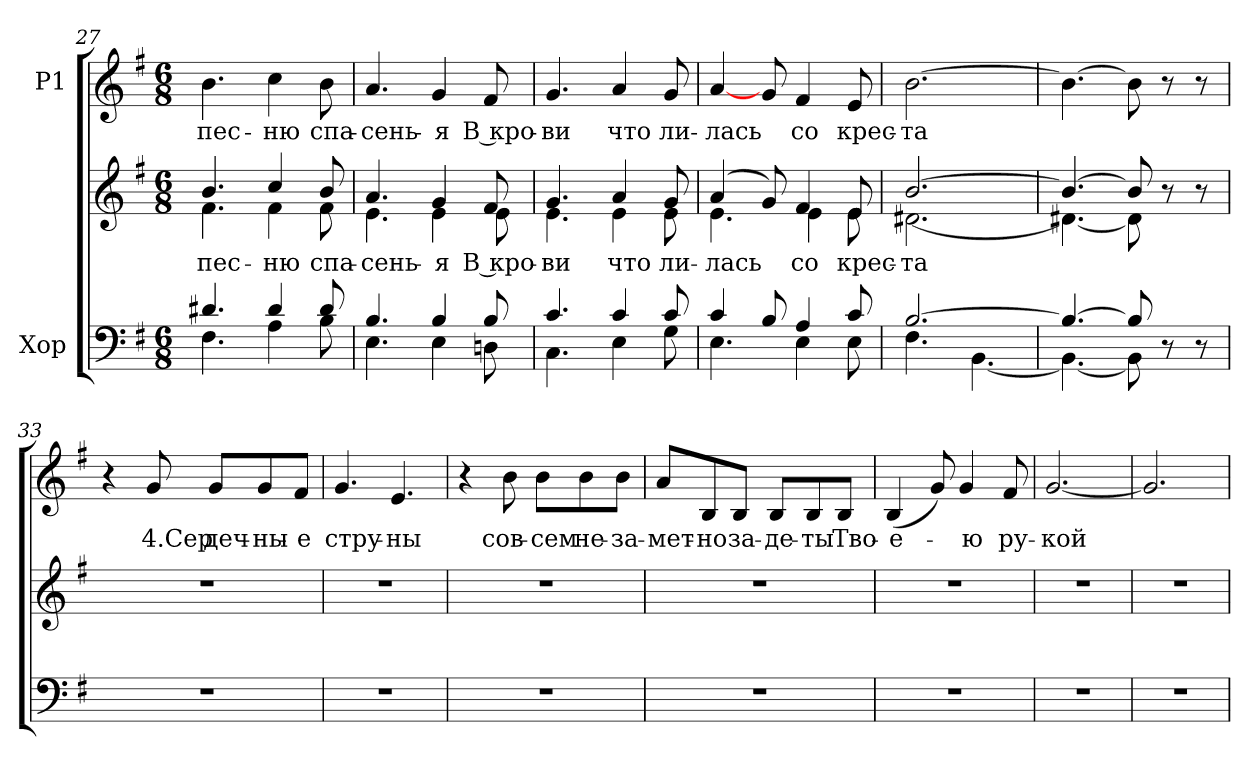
**kern	**kern	**text	**kern	**text
*part2	*part2	*part2	*part1	*part1
*staff3	*staff2	*staff2	*staff1	*staff1
*I"Хор	*	*	*I"P1	*
*clefF4	*clefG2	*	*clefG2	*
*k[f#]	*k[f#]	*	*k[f#]	*
*e:	*e:	*	*e:	*
*M6/8	*M6/8	*	*M6/8	*
=27	=27	=27	=27	=27
*^	*	*	*	*
!	!	!	!LO:LY:b:color=#000000	!	!
*	*	*^	*	*	*
!	!	!	!	!	!	!LO:LY:b:color=#000000
4.d#Xi/	4.F#i\	4.bi/	4.f#i\	пес-	4.bi\	пес-
!	!	!	!	!LO:LY:b:color=#000000	!	!
!	!	!	!	!	!	!LO:LY:b:color=#000000
4d#i/	4Ai\	4cci/	4f#i\	-ню	4cci\	-ню
!	!	!	!	!LO:LY:b:color=#000000	!	!
!	!	!	!	!	!	!LO:LY:b:color=#000000
8d#i/	8Bi\	8bi/	8f#i\	спа-	8bi\	спа-
!!LO:LB:g=z
=28	=28	=28	=28	=28	=28	=28
!	!	!	!	!LO:LY:b:color=#000000	!	!
!	!	!	!	!	!	!LO:LY:b:color=#000000
4.Bi/	4.Ei\	4.ai/	4.ei\	-сень-	4.ai/	-сень-
!	!	!	!	!LO:LY:b:color=#000000	!	!
!	!	!	!	!	!	!LO:LY:b:color=#000000
4Bi/	4Ei\	4gi/	4ei\	-я	4gi/	-я
!	!	!	!	!LO:LY:b:color=#000000	!	!
!	!	!	!	!	!	!LO:LY:b:color=#000000
8Bi/	8Dni\	8f#i/	8ei\	В кро-	8f#i/	В кро-
=29	=29	=29	=29	=29	=29	=29
!	!	!	!	!LO:LY:b:color=#000000	!	!
!	!	!	!	!	!	!LO:LY:b:color=#000000
4.ci/	4.Ci\	4.gi/	4.ei\	-ви	4.gi/	-ви
!	!	!	!	!LO:LY:b:color=#000000	!	!
!	!	!	!	!	!	!LO:LY:b:color=#000000
4ci/	4Ei\	4ai/	4ei\	что	4ai/	что
!	!	!	!	!LO:LY:b:color=#000000	!	!
!	!	!	!	!	!	!LO:LY:b:color=#000000
8ci/	8Gi\	8gi/	8ei\	ли-	8gi/	ли-
=30	=30	=30	=30	=30	=30	=30
!	!	!	!	!LO:LY:b:color=#000000	!	!
!	!	!	!	!	!	!LO:LY:b:color=#000000
4ci/	4.Ei\	(4ai/	4.ei\	-лась	[<4ai/	-лась
8Bi/	.	8gi/)	.	.	8gi/	.
!	!	!	!	!LO:LY:b:color=#000000	!	!
!	!	!	!	!	!	!LO:LY:b:color=#000000
4Ai/	4Ei\	4f#i/	4ei\	со	4f#i/	со
!	!	!	!	!LO:LY:b:color=#000000	!	!
!	!	!	!	!	!	!LO:LY:b:color=#000000
8ci/	8Ei\	8ei/	8ei\	крес-	8ei/	крес-
=31	=31	=31	=31	=31	=31	=31
!	!	!	!	!LO:LY:b:color=#000000	!	!
!	!	!	!	!	!	!LO:LY:b:color=#000000
[>2.Bi/	4.F#i\	[>2.bi/	[<2.d#Xi\	-та	[>2.bi\	-та
.	[<4.BBi\	.	.	.	.	.
=32	=32	=32	=32	=32	=32	=32
4.Bi/_>	4.BBi\_<	4.bi/_>	4.d#Xi\_<	.	4.bi\_>	.
8Bi/]	8BBi\]	8bi/]	8d#i\]	.	8bi\]	.
8r	4ryy	8r	4ryy	.	8r	.
8r	.	8r	.	.	8r	.
*v	*v	*	*	*	*	*
*	*v	*v	*	*	*
!!LO:LB:g=z
=33	=33	=33	=33	=33
!LO:N:vis=1	!LO:N:vis=1	!	!	!
2.r	2.r	.	4r	.
!	!	!	!	!LO:LY:b:color=#000000
.	.	.	8gi/	-4.Сер
!	!	!	!	!LO:LY:b:color=#000000
.	.	.	8gi/L	деч-
!	!	!	!	!LO:LY:b:color=#000000
.	.	.	8gi/	-ны-
!	!	!	!	!LO:LY:b:color=#000000
.	.	.	8f#i/J	-е
=34	=34	=34	=34	=34
!LO:N:vis=1	!LO:N:vis=1	!	!	!
!	!	!	!	!LO:LY:b:color=#000000
2.r	2.r	.	4.gi/	стру-
!	!	!	!	!LO:LY:b:color=#000000
.	.	.	4.ei/	-ны
=35	=35	=35	=35	=35
!LO:N:vis=1	!LO:N:vis=1	!	!	!
2.r	2.r	.	4r	.
!	!	!	!	!LO:LY:b:color=#000000
.	.	.	8bi\	сов-
!	!	!	!	!LO:LY:b:color=#000000
.	.	.	8bi\L	-сем
!	!	!	!	!LO:LY:b:color=#000000
.	.	.	8bi\	не-
!	!	!	!	!LO:LY:b:color=#000000
.	.	.	8bi\J	-за-
=36	=36	=36	=36	=36
!LO:N:vis=1	!LO:N:vis=1	!	!	!
!	!	!	!	!LO:LY:b:color=#000000
2.r	2.r	.	8ai/L	-мет-
!	!	!	!	!LO:LY:b:color=#000000
.	.	.	8Bi/	-но
!	!	!	!	!LO:LY:b:color=#000000
.	.	.	8Bi/J	за-
!	!	!	!	!LO:LY:b:color=#000000
.	.	.	8Bi/L	-де-
!	!	!	!	!LO:LY:b:color=#000000
.	.	.	8Bi/	-ты
!	!	!	!	!LO:LY:b:color=#000000
.	.	.	8Bi/J	Тво-
!!LO:LB:g=z
=37	=37	=37	=37	=37
!LO:N:vis=1	!LO:N:vis=1	!	!	!
!	!	!	!	!LO:LY:b:color=#000000
2.r	2.r	.	(4Bi/	-е-
.	.	.	8gi/)	.
!	!	!	!	!LO:LY:b:color=#000000
.	.	.	4gi/	-ю
!	!	!	!	!LO:LY:b:color=#000000
.	.	.	8f#i/	ру-
=38	=38	=38	=38	=38
!LO:N:vis=1	!LO:N:vis=1	!	!	!
!	!	!	!	!LO:LY:b:color=#000000
2.r	2.r	.	[<2.gi/	-кой
=39	=39	=39	=39	=39
!LO:N:vis=1	!LO:N:vis=1	!	!	!
2.r	2.r	.	2.gi/]	.
=	=	=	=	=
*-	*-	*-	*-	*-
